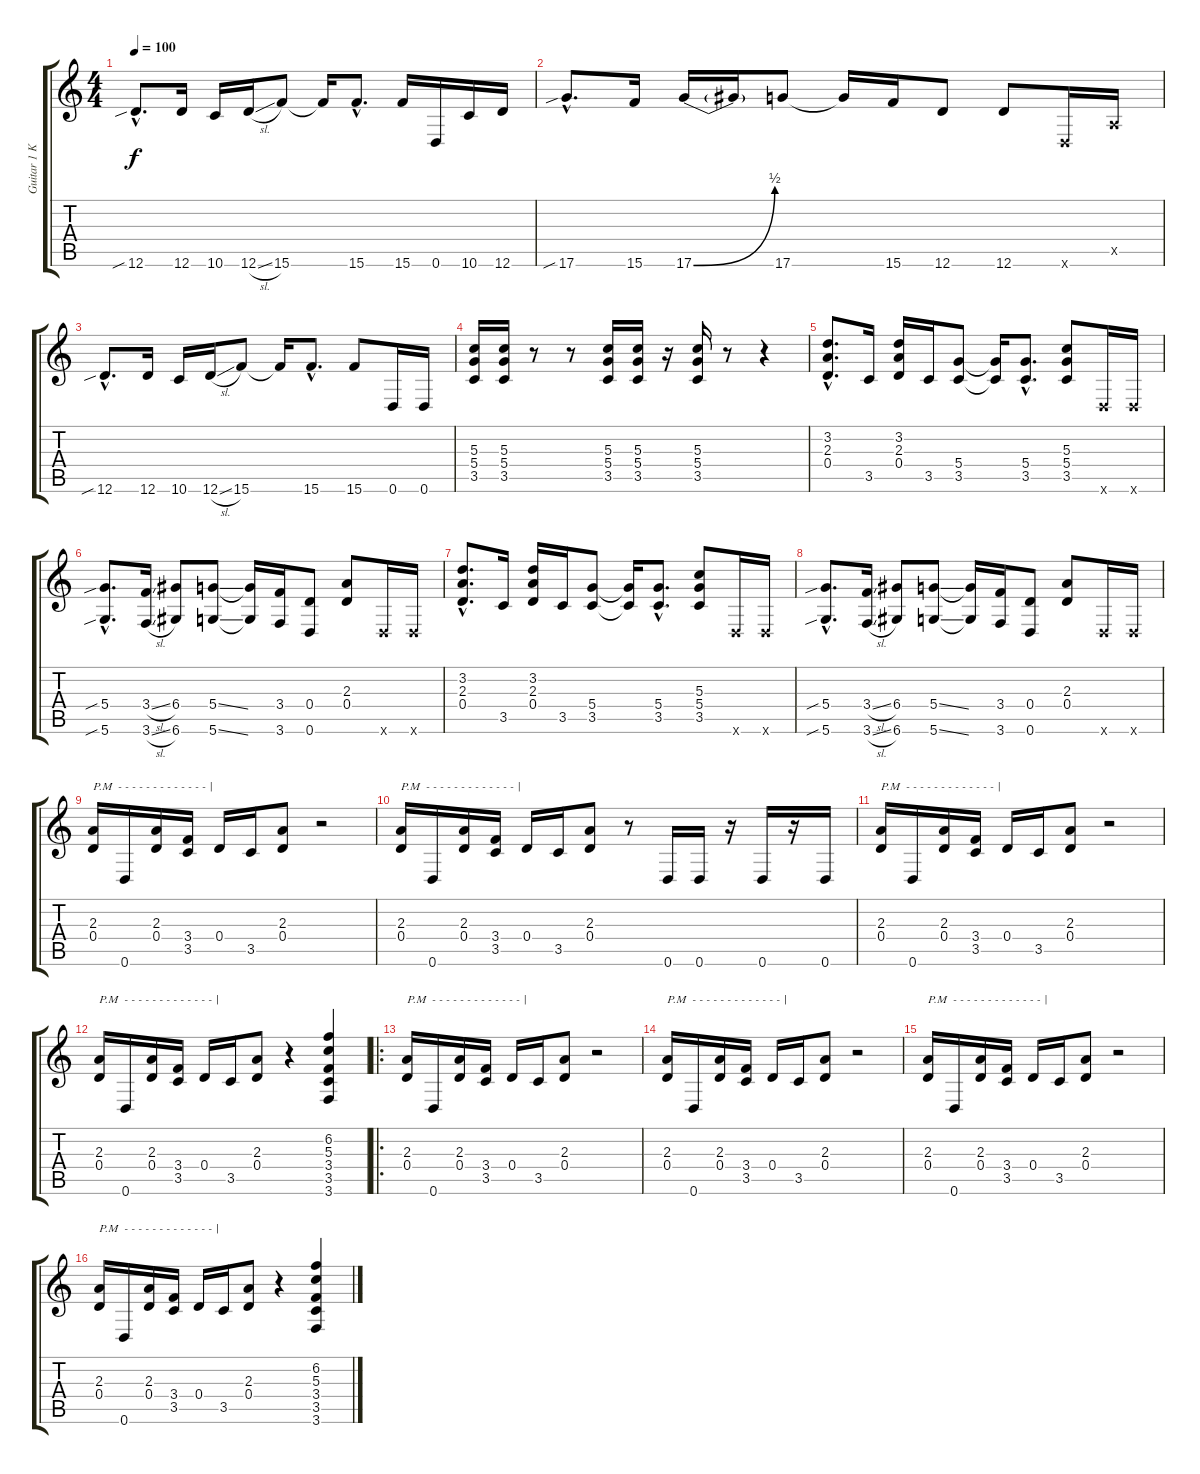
\track ("Guitar 1 Kroeger" "Guitar 1 K") {instrument overdrivenguitar}
\staff {score tabs}
\tuning (E4 B3 G3 D3 A2 D2) {hide}
\ts (4 4)
\tempo 100
\clef g2
\ks c
12.6{sib hac}.8{d dy f instrument overdrivenguitar} 12.6.16 10.6.16 12.6{sl}.16 15.6.8 15.6{t}.16 15.6{hac}.8{d} 15.6.16 0.6.16 10.6.16 12.6.16 |
17.6{sib hac}.8{d} 15.6.16 17.6{be (bend 0 0 60 2)}.16 17.6{t}.16 17.6.8 17.6{t}.16 15.6.16 12.6.8 12.6.8 0.6{x}.16 0.5{x}.16 |
12.6{sib hac}.8{d} 12.6.16 10.6.16 12.6{sl}.16 15.6.8 15.6{t}.16 15.6{hac}.8{d} 15.6.8 0.6.16 0.6.16 |
(5.3 5.4 3.5).16 (5.3 5.4 3.5).16 r.8 r.8 (5.3 5.4 3.5).16 (5.3 5.4 3.5).16 r.16 (5.3 5.4 3.5).16 r.8 r.4 |
(3.2{hac} 2.3{hac} 0.4{hac}).8{d} 3.5.16 (3.2 2.3 0.4).16 3.5.16 (5.4 3.5).8 (5.4{t} 3.5{t}).16 (5.4{hac} 3.5{hac}).8{d} (5.3 5.4 3.5).8 0.6{x}.16 0.6{x}.16 |
(5.4{sib hac} 5.6{sib hac}).8{d} (3.4{sl} 3.6{sl}).16 (6.4 6.6).8 (5.4{ss} 5.6{ss}).8 (5.4{t} 5.6{t}).16 (3.4 3.6).16 (0.4 0.6).8 (2.3 0.4).8 0.6{x}.16 0.6{x}.16 |
(3.2{hac} 2.3{hac} 0.4{hac}).8{d} 3.5.16 (3.2 2.3 0.4).16 3.5.16 (5.4 3.5).8 (5.4{t} 3.5{t}).16 (5.4{hac} 3.5{hac}).8{d} (5.3 5.4 3.5).8 0.6{x}.16 0.6{x}.16 |
(5.4{sib hac} 5.6{sib hac}).8{d} (3.4{sl} 3.6{sl}).16 (6.4 6.6).8 (5.4{ss} 5.6{ss}).8 (5.4{t} 5.6{t}).16 (3.4 3.6).16 (0.4 0.6).8 (2.3 0.4).8 0.6{x}.16 0.6{x}.16 |
(2.3 0.4).16{txt "P.M  - - - - - - - - - - - - - |"} 0.6.16 (2.3 0.4).16 (3.4 3.5).16 0.4.16 3.5.16 (2.3 0.4).8 r.2 |
(2.3 0.4).16{txt "P.M  - - - - - - - - - - - - - |"} 0.6.16 (2.3 0.4).16 (3.4 3.5).16 0.4.16 3.5.16 (2.3 0.4).8 r.8 0.6.16 0.6.16 r.16 0.6.16 r.16 0.6.16 |
(2.3 0.4).16{txt "P.M  - - - - - - - - - - - - - |"} 0.6.16 (2.3 0.4).16 (3.4 3.5).16 0.4.16 3.5.16 (2.3 0.4).8 r.2 |
(2.3 0.4).16{txt "P.M  - - - - - - - - - - - - - |"} 0.6.16 (2.3 0.4).16 (3.4 3.5).16 0.4.16 3.5.16 (2.3 0.4).8 r.4 (6.2 5.3 3.4 3.5 3.6).4 |
\ro
(2.3 0.4).16{txt "P.M  - - - - - - - - - - - - - |" volume 8} 0.6.16 (2.3 0.4).16 (3.4 3.5).16 0.4.16 3.5.16 (2.3 0.4).8 r.2 |
(2.3 0.4).16{txt "P.M  - - - - - - - - - - - - - |"} 0.6.16 (2.3 0.4).16 (3.4 3.5).16 0.4.16 3.5.16 (2.3 0.4).8 r.2 |
(2.3 0.4).16{txt "P.M  - - - - - - - - - - - - - |"} 0.6.16 (2.3 0.4).16 (3.4 3.5).16 0.4.16 3.5.16 (2.3 0.4).8 r.2 |
(2.3 0.4).16{txt "P.M  - - - - - - - - - - - - - |"} 0.6.16 (2.3 0.4).16 (3.4 3.5).16 0.4.16 3.5.16 (2.3 0.4).8 r.4 (6.2 5.3 3.4 3.5 3.6).4
